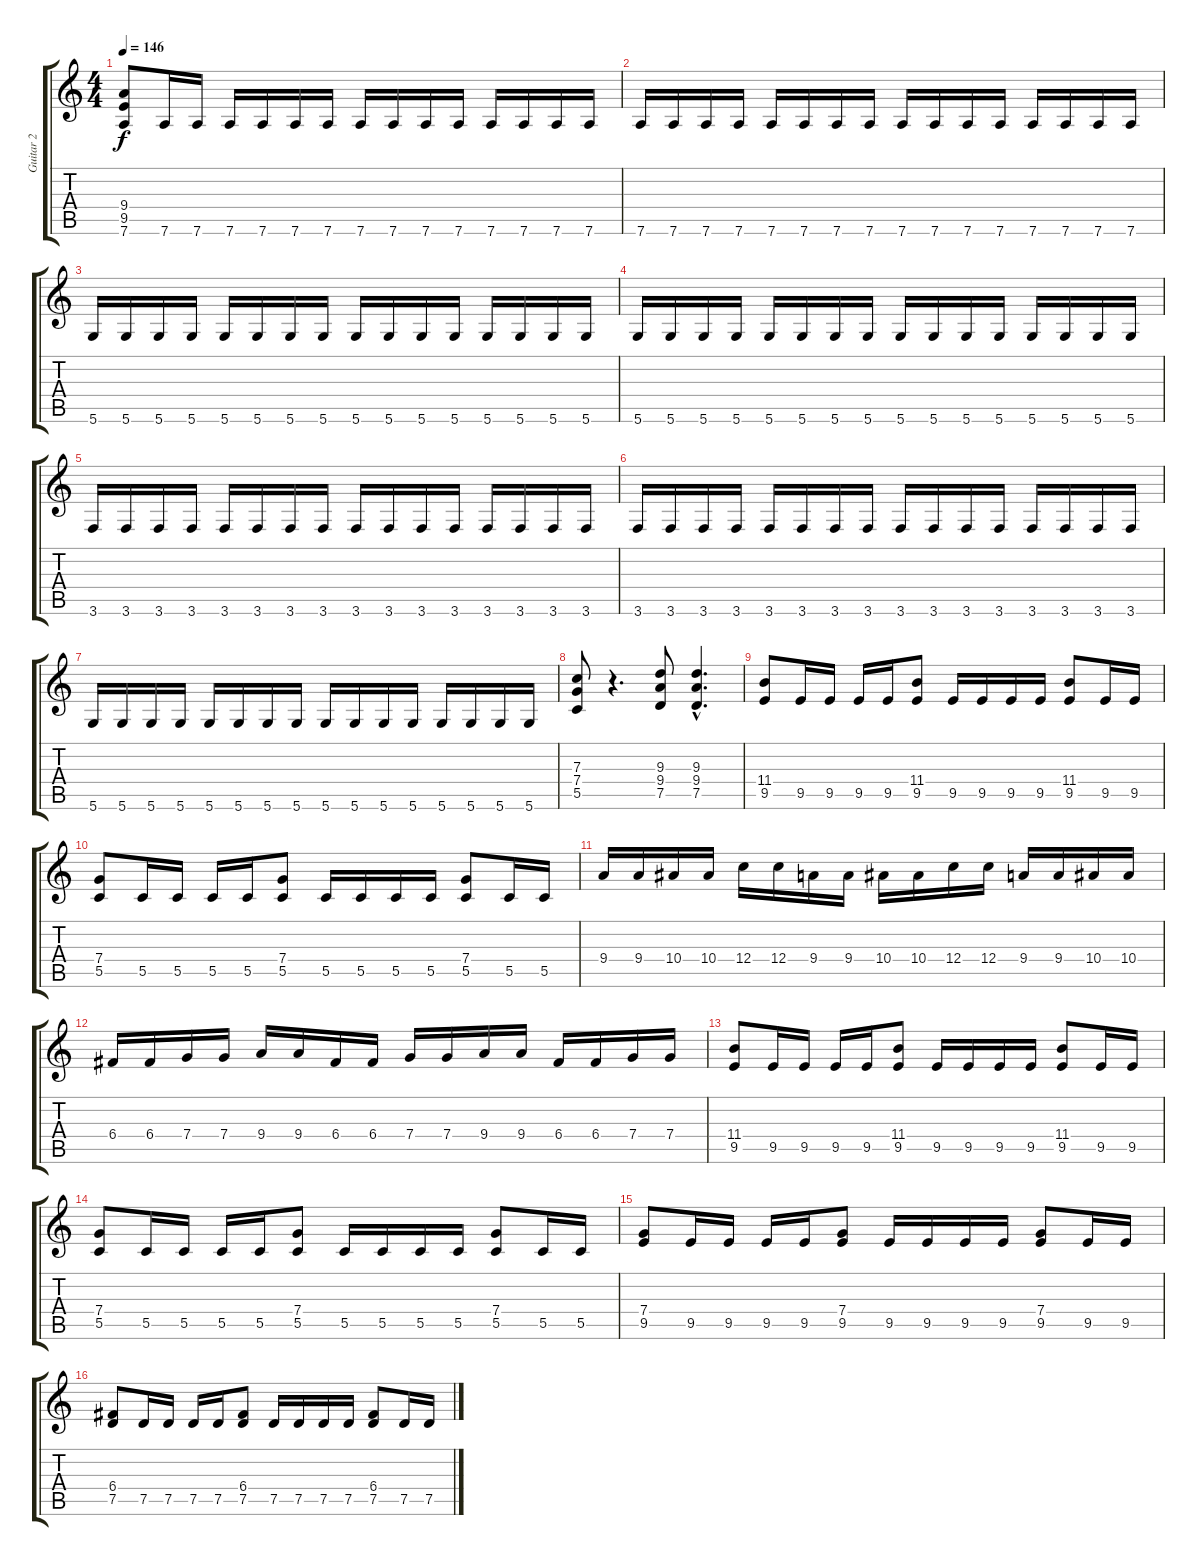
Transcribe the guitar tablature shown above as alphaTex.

\track ("Guitar 2" "Guitar 2") {instrument distortionguitar}
\staff {score tabs}
\tuning (D4 A3 F3 C3 G2 D2) {hide}
\ts (4 4)
\tempo 146
\clef g2
\ks c
(9.4 9.5 7.6).8{dy f} 7.6.16 7.6.16 7.6.16 7.6.16 7.6.16 7.6.16 7.6.16 7.6.16 7.6.16 7.6.16 7.6.16 7.6.16 7.6.16 7.6.16 |
7.6.16 7.6.16 7.6.16 7.6.16 7.6.16 7.6.16 7.6.16 7.6.16 7.6.16 7.6.16 7.6.16 7.6.16 7.6.16 7.6.16 7.6.16 7.6.16 |
5.6.16 5.6.16 5.6.16 5.6.16 5.6.16 5.6.16 5.6.16 5.6.16 5.6.16 5.6.16 5.6.16 5.6.16 5.6.16 5.6.16 5.6.16 5.6.16 |
5.6.16 5.6.16 5.6.16 5.6.16 5.6.16 5.6.16 5.6.16 5.6.16 5.6.16 5.6.16 5.6.16 5.6.16 5.6.16 5.6.16 5.6.16 5.6.16 |
3.6.16 3.6.16 3.6.16 3.6.16 3.6.16 3.6.16 3.6.16 3.6.16 3.6.16 3.6.16 3.6.16 3.6.16 3.6.16 3.6.16 3.6.16 3.6.16 |
3.6.16 3.6.16 3.6.16 3.6.16 3.6.16 3.6.16 3.6.16 3.6.16 3.6.16 3.6.16 3.6.16 3.6.16 3.6.16 3.6.16 3.6.16 3.6.16 |
5.6.16 5.6.16 5.6.16 5.6.16 5.6.16 5.6.16 5.6.16 5.6.16 5.6.16 5.6.16 5.6.16 5.6.16 5.6.16 5.6.16 5.6.16 5.6.16 |
(7.3 7.4 5.5).8 r.4{d} (9.3 9.4 7.5).8 (9.3{hac} 9.4{hac} 7.5{hac}).4{d} |
(11.4 9.5).8 9.5.16 9.5.16 9.5.16 9.5.16 (11.4 9.5).8 9.5.16 9.5.16 9.5.16 9.5.16 (11.4 9.5).8 9.5.16 9.5.16 |
(7.4 5.5).8 5.5.16 5.5.16 5.5.16 5.5.16 (7.4 5.5).8 5.5.16 5.5.16 5.5.16 5.5.16 (7.4 5.5).8 5.5.16 5.5.16 |
9.4.16 9.4.16 10.4.16 10.4.16 12.4.16 12.4.16 9.4.16 9.4.16 10.4.16 10.4.16 12.4.16 12.4.16 9.4.16 9.4.16 10.4.16 10.4.16 |
6.4.16 6.4.16 7.4.16 7.4.16 9.4.16 9.4.16 6.4.16 6.4.16 7.4.16 7.4.16 9.4.16 9.4.16 6.4.16 6.4.16 7.4.16 7.4.16 |
(11.4 9.5).8 9.5.16 9.5.16 9.5.16 9.5.16 (11.4 9.5).8 9.5.16 9.5.16 9.5.16 9.5.16 (11.4 9.5).8 9.5.16 9.5.16 |
(7.4 5.5).8 5.5.16 5.5.16 5.5.16 5.5.16 (7.4 5.5).8 5.5.16 5.5.16 5.5.16 5.5.16 (7.4 5.5).8 5.5.16 5.5.16 |
(7.4 9.5).8 9.5.16 9.5.16 9.5.16 9.5.16 (7.4 9.5).8 9.5.16 9.5.16 9.5.16 9.5.16 (7.4 9.5).8 9.5.16 9.5.16 |
(6.4 7.5).8 7.5.16 7.5.16 7.5.16 7.5.16 (6.4 7.5).8 7.5.16 7.5.16 7.5.16 7.5.16 (6.4 7.5).8 7.5.16 7.5.16
